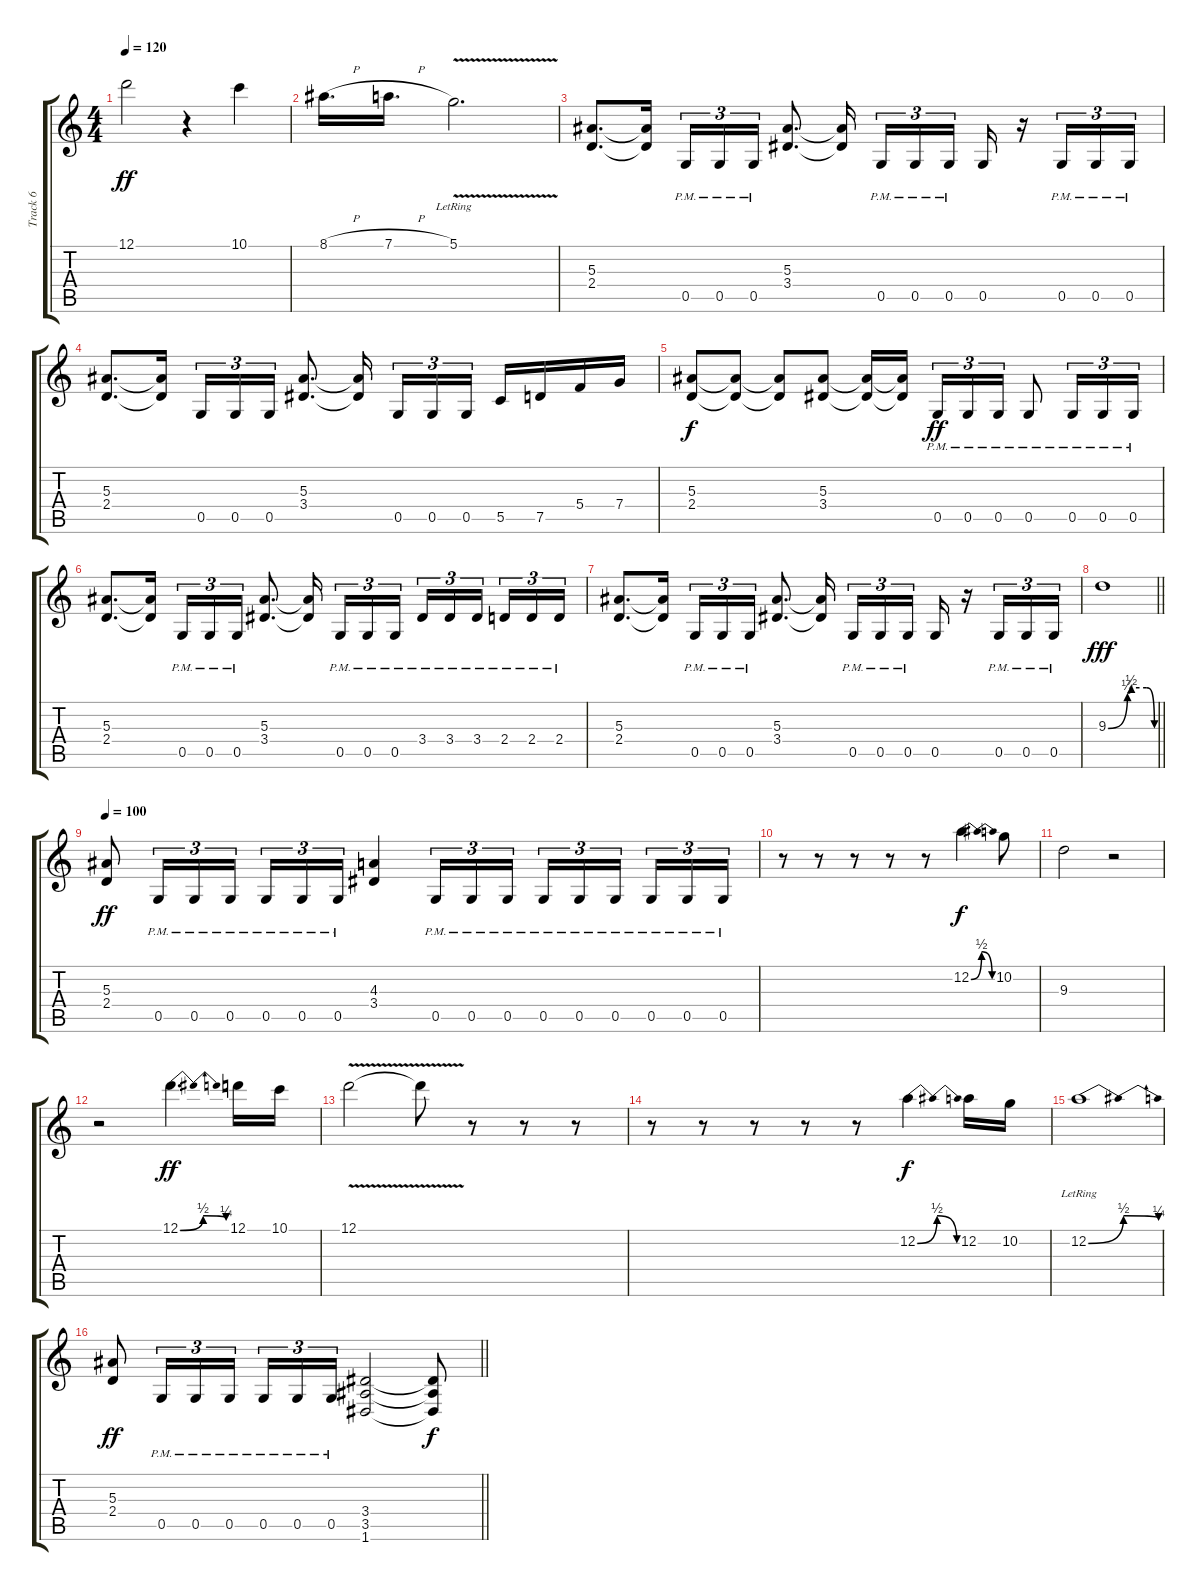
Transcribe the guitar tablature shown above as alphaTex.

\track ("Track 6" "Track 6") {instrument overdrivenguitar}
\staff {score tabs}
\tuning (D4 A3 F3 C3 G2 D2) {hide}
\ts (4 4)
\tempo 120
\clef g2
\ks c
12.1.2{dy ff} r.4 10.1.4 |
8.1{h}.16{d} 7.1{h}.16{d} 5.1{v lr}.2{d} |
(5.3 2.4).8{d} (5.3{t} 2.4{t}).16 0.5{pm}.16{tu (3 2)} 0.5{pm}.16{tu (3 2)} 0.5{pm}.16{tu (3 2)} (5.3 3.4).8{d} (5.3{t} 3.4{t}).16{beam splitsecondary} 0.5{pm}.16{tu (3 2)} 0.5{pm}.16{tu (3 2)} 0.5{pm}.16{tu (3 2)} 0.5.16 r.16 0.5{pm}.16{tu (3 2)} 0.5{pm}.16{tu (3 2)} 0.5{pm}.16{tu (3 2)} |
(5.3 2.4).8{d} (5.3{t} 2.4{t}).16 0.5.16{tu (3 2)} 0.5.16{tu (3 2)} 0.5.16{tu (3 2)} (5.3 3.4).8{d} (5.3{t} 3.4{t}).16{beam splitsecondary} 0.5.16{tu (3 2)} 0.5.16{tu (3 2)} 0.5.16{tu (3 2)} 5.5.16 7.5.16 5.4.16 7.4.16 |
(5.3 2.4).8{dy f} (5.3{t} 2.4{t}).8 (5.3{t} 2.4{t}).8 (5.3 3.4).8 (5.3{t} 3.4{t}).16 (5.3{t} 3.4{t}).16{beam splitsecondary} 0.5{pm}.16{tu (3 2) dy ff} 0.5{pm}.16{tu (3 2)} 0.5{pm}.16{tu (3 2)} 0.5{pm}.8 0.5{pm}.16{tu (3 2)} 0.5{pm}.16{tu (3 2)} 0.5{pm}.16{tu (3 2)} |
(5.3 2.4).8{d} (5.3{t} 2.4{t}).16 0.5{pm}.16{tu (3 2)} 0.5{pm}.16{tu (3 2)} 0.5{pm}.16{tu (3 2)} (5.3 3.4).8{d} (5.3{t} 3.4{t}).16{beam splitsecondary} 0.5{pm}.16{tu (3 2)} 0.5{pm}.16{tu (3 2)} 0.5{pm}.16{tu (3 2)} 3.4{pm}.16{tu (3 2)} 3.4{pm}.16{tu (3 2)} 3.4{pm}.16{tu (3 2) beam splitsecondary} 2.4{pm}.16{tu (3 2)} 2.4{pm}.16{tu (3 2)} 2.4{pm}.16{tu (3 2)} |
(5.3 2.4).8{d} (5.3{t} 2.4{t}).16 0.5{pm}.16{tu (3 2)} 0.5{pm}.16{tu (3 2)} 0.5{pm}.16{tu (3 2)} (5.3 3.4).8{d} (5.3{t} 3.4{t}).16{beam splitsecondary} 0.5{pm}.16{tu (3 2)} 0.5{pm}.16{tu (3 2)} 0.5{pm}.16{tu (3 2)} 0.5.16 r.16 0.5{pm}.16{tu (3 2)} 0.5{pm}.16{tu (3 2)} 0.5{pm}.16{tu (3 2)} |
\barLineRight lightlight
9.3{be (custom 0 0 25 1 30 2 50 2 60 0)}.1{dy fff} |
\tempo 100
(5.3 2.4).8{dy ff} 0.5{pm}.16{tu (3 2)} 0.5{pm}.16{tu (3 2)} 0.5{pm}.16{tu (3 2)} 0.5{pm}.16{tu (3 2)} 0.5{pm}.16{tu (3 2)} 0.5{pm}.16{tu (3 2)} (4.3 3.4).4 0.5{pm}.16{tu (3 2)} 0.5{pm}.16{tu (3 2)} 0.5{pm}.16{tu (3 2)} 0.5{pm}.16{tu (3 2)} 0.5{pm}.16{tu (3 2)} 0.5{pm}.16{tu (3 2) beam splitsecondary} 0.5{pm}.16{tu (3 2)} 0.5{pm}.16{tu (3 2)} 0.5{pm}.16{tu (3 2)} |
r.8 r.8 r.8 r.8 r.8 12.2{be (bendrelease 0 0 30 2 30 2 60 0)}.4{dy f} 10.2.8 |
9.3.2 r.2 |
r.2 12.1{be (bendrelease 0 0 30 2 30 2 60 1)}.4{d dy ff} 12.1.16 10.1.16 |
12.1{v}.2 12.1{t}.8 r.8 r.8 r.8 |
r.8 r.8 r.8 r.8 r.8 12.2{be (bendrelease 0 0 30 2 30 2 60 0)}.4{dy f} 12.2.16 10.2.16 |
12.2{be (bendrelease 0 0 15 2 30 2 60 1) lr}.1 |
\barLineRight lightlight
(5.3 2.4).8{dy ff} 0.5{pm}.16{tu (3 2)} 0.5{pm}.16{tu (3 2)} 0.5{pm}.16{tu (3 2)} 0.5{pm}.16{tu (3 2)} 0.5{pm}.16{tu (3 2)} 0.5{pm}.16{tu (3 2)} (3.4 3.5 1.6).2 (3.4{t} 3.5{t} 1.6{t}).8{dy f}
